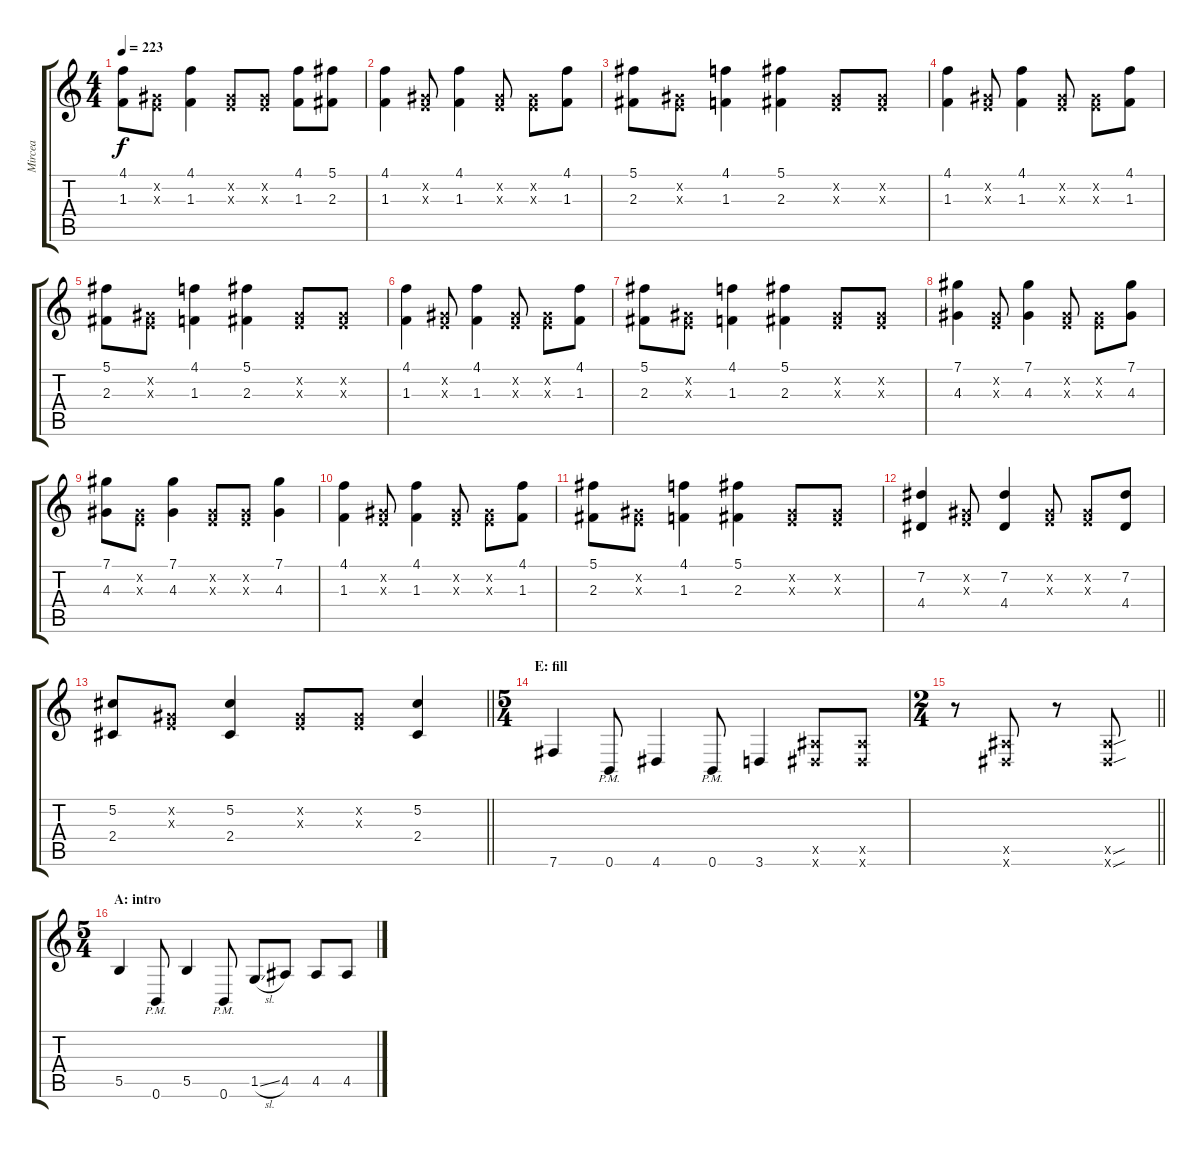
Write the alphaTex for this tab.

\track ("Mircea" "Mircea") {instrument distortionguitar}
\staff {score tabs}
\tuning (Db4 Ab3 E3 B2 Gb2 B1) {hide}
\ts (4 4)
\tempo 223
\clef g2
\ks c
(4.1 1.3).8{dy f} (0.2{x} 0.3{x}).8 (4.1 1.3).4 (0.2{x} 0.3{x}).8 (0.2{x} 0.3{x}).8 (4.1 1.3).8 (5.1 2.3).8 |
(4.1 1.3).4{balance 8} (0.2{x} 0.3{x}).8 (4.1 1.3).4 (0.2{x} 0.3{x}).8 (0.2{x} 0.3{x}).8 (4.1 1.3).8 |
(5.1 2.3).8 (0.2{x} 0.3{x}).8 (4.1 1.3).4 (5.1 2.3).4 (0.2{x} 0.3{x}).8 (0.2{x} 0.3{x}).8 |
(4.1 1.3).4 (0.2{x} 0.3{x}).8 (4.1 1.3).4 (0.2{x} 0.3{x}).8 (0.2{x} 0.3{x}).8 (4.1 1.3).8 |
(5.1 2.3).8 (0.2{x} 0.3{x}).8 (4.1 1.3).4 (5.1 2.3).4 (0.2{x} 0.3{x}).8 (0.2{x} 0.3{x}).8 |
(4.1 1.3).4 (0.2{x} 0.3{x}).8 (4.1 1.3).4 (0.2{x} 0.3{x}).8 (0.2{x} 0.3{x}).8 (4.1 1.3).8 |
(5.1 2.3).8 (0.2{x} 0.3{x}).8 (4.1 1.3).4 (5.1 2.3).4 (0.2{x} 0.3{x}).8 (0.2{x} 0.3{x}).8 |
(7.1 4.3).4 (0.2{x} 0.3{x}).8 (7.1 4.3).4 (0.2{x} 0.3{x}).8 (0.2{x} 0.3{x}).8 (7.1 4.3).8 |
(7.1 4.3).8 (0.2{x} 0.3{x}).8 (7.1 4.3).4 (0.2{x} 0.3{x}).8 (0.2{x} 0.3{x}).8 (7.1 4.3).4 |
(4.1 1.3).4 (0.2{x} 0.3{x}).8 (4.1 1.3).4 (0.2{x} 0.3{x}).8 (0.2{x} 0.3{x}).8 (4.1 1.3).8 |
(5.1 2.3).8 (0.2{x} 0.3{x}).8 (4.1 1.3).4 (5.1 2.3).4 (0.2{x} 0.3{x}).8 (0.2{x} 0.3{x}).8 |
(7.2 4.4).4 (0.2{x} 0.3{x}).8 (7.2 4.4).4 (0.2{x} 0.3{x}).8 (0.2{x} 0.3{x}).8 (7.2 4.4).8 |
\barLineRight lightlight
(5.2 2.4).8 (0.2{x} 0.3{x}).8 (5.2 2.4).4 (0.2{x} 0.3{x}).8 (0.2{x} 0.3{x}).8 (5.2 2.4).4 |
\ts (5 4)
\section ("" "E: fill")
7.6.4{balance 0} 0.6{pm}.8 4.6.4 0.6{pm}.8 3.6.4 (4.5{x} 4.6{x}).8 (4.5{x} 4.6{x}).8 |
\ts (2 4)
\barLineRight lightlight
r.8 (4.5{x} 4.6{x}).8 r.8 (4.5{sou x} 4.6{sou x}).8 |
\ts (5 4)
\section ("" "A: intro")
5.5.4 0.6{pm}.8 5.5.4 0.6{pm}.8 1.5{sl}.8 4.5.8 4.5.8 4.5.8
